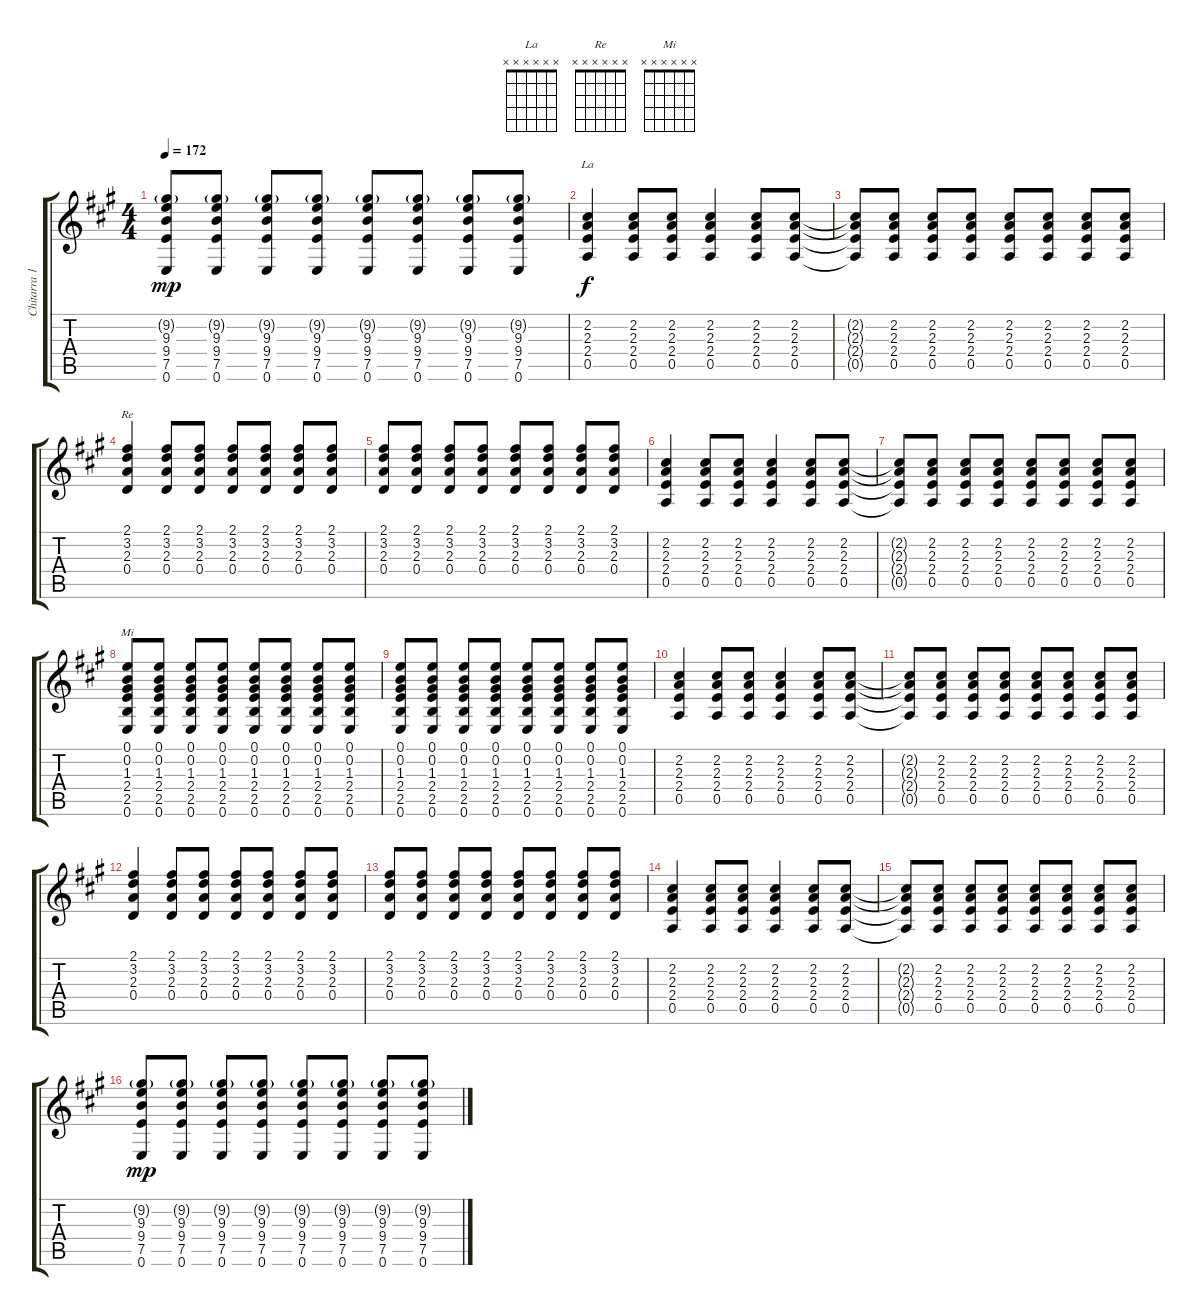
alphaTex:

\track ("Chitarra 1" "Chitarra 1") {instrument distortionguitar}
\staff {score tabs}
\tuning (E4 B3 G3 D3 A2 E2) {hide}
\chord ("La" x x x x x x)
\chord ("Re" x x x x x x)
\chord ("Mi" x x x x x x)
\ts (4 4)
\tempo 172
\clef g2
\ks a
(9.2{g} 9.3 9.4 7.5 0.6).8{dy mp} (9.2{g} 9.3 9.4 7.5 0.6).8 (9.2{g} 9.3 9.4 7.5 0.6).8 (9.2{g} 9.3 9.4 7.5 0.6).8 (9.2{g} 9.3 9.4 7.5 0.6).8 (9.2{g} 9.3 9.4 7.5 0.6).8 (9.2{g} 9.3 9.4 7.5 0.6).8 (9.2{g} 9.3 9.4 7.5 0.6).8 |
(2.2 2.3 2.4 0.5).4{ch "La" dy f} (2.2 2.3 2.4 0.5).8 (2.2 2.3 2.4 0.5).8 (2.2 2.3 2.4 0.5).4 (2.2 2.3 2.4 0.5).8 (2.2 2.3 2.4 0.5).8 |
(2.2{t} 2.3{t} 2.4{t} 0.5{t}).8 (2.2 2.3 2.4 0.5).8 (2.2 2.3 2.4 0.5).8 (2.2 2.3 2.4 0.5).8 (2.2 2.3 2.4 0.5).8 (2.2 2.3 2.4 0.5).8 (2.2 2.3 2.4 0.5).8 (2.2 2.3 2.4 0.5).8 |
(2.1 3.2 2.3 0.4).4{ch "Re"} (2.1 3.2 2.3 0.4).8 (2.1 3.2 2.3 0.4).8 (2.1 3.2 2.3 0.4).8 (2.1 3.2 2.3 0.4).8 (2.1 3.2 2.3 0.4).8 (2.1 3.2 2.3 0.4).8 |
(2.1 3.2 2.3 0.4).8 (2.1 3.2 2.3 0.4).8 (2.1 3.2 2.3 0.4).8 (2.1 3.2 2.3 0.4).8 (2.1 3.2 2.3 0.4).8 (2.1 3.2 2.3 0.4).8 (2.1 3.2 2.3 0.4).8 (2.1 3.2 2.3 0.4).8 |
(2.2 2.3 2.4 0.5).4 (2.2 2.3 2.4 0.5).8 (2.2 2.3 2.4 0.5).8 (2.2 2.3 2.4 0.5).4 (2.2 2.3 2.4 0.5).8 (2.2 2.3 2.4 0.5).8 |
(2.2{t} 2.3{t} 2.4{t} 0.5{t}).8 (2.2 2.3 2.4 0.5).8 (2.2 2.3 2.4 0.5).8 (2.2 2.3 2.4 0.5).8 (2.2 2.3 2.4 0.5).8 (2.2 2.3 2.4 0.5).8 (2.2 2.3 2.4 0.5).8 (2.2 2.3 2.4 0.5).8 |
(0.1 0.2 1.3 2.4 2.5 0.6).8{ch "Mi"} (0.1 0.2 1.3 2.4 2.5 0.6).8 (0.1 0.2 1.3 2.4 2.5 0.6).8 (0.1 0.2 1.3 2.4 2.5 0.6).8 (0.1 0.2 1.3 2.4 2.5 0.6).8 (0.1 0.2 1.3 2.4 2.5 0.6).8 (0.1 0.2 1.3 2.4 2.5 0.6).8 (0.1 0.2 1.3 2.4 2.5 0.6).8 |
(0.1 0.2 1.3 2.4 2.5 0.6).8 (0.1 0.2 1.3 2.4 2.5 0.6).8 (0.1 0.2 1.3 2.4 2.5 0.6).8 (0.1 0.2 1.3 2.4 2.5 0.6).8 (0.1 0.2 1.3 2.4 2.5 0.6).8 (0.1 0.2 1.3 2.4 2.5 0.6).8 (0.1 0.2 1.3 2.4 2.5 0.6).8 (0.1 0.2 1.3 2.4 2.5 0.6).8 |
(2.2 2.3 2.4 0.5).4 (2.2 2.3 2.4 0.5).8 (2.2 2.3 2.4 0.5).8 (2.2 2.3 2.4 0.5).4 (2.2 2.3 2.4 0.5).8 (2.2 2.3 2.4 0.5).8 |
(2.2{t} 2.3{t} 2.4{t} 0.5{t}).8 (2.2 2.3 2.4 0.5).8 (2.2 2.3 2.4 0.5).8 (2.2 2.3 2.4 0.5).8 (2.2 2.3 2.4 0.5).8 (2.2 2.3 2.4 0.5).8 (2.2 2.3 2.4 0.5).8 (2.2 2.3 2.4 0.5).8 |
(2.1 3.2 2.3 0.4).4 (2.1 3.2 2.3 0.4).8 (2.1 3.2 2.3 0.4).8 (2.1 3.2 2.3 0.4).8 (2.1 3.2 2.3 0.4).8 (2.1 3.2 2.3 0.4).8 (2.1 3.2 2.3 0.4).8 |
(2.1 3.2 2.3 0.4).8 (2.1 3.2 2.3 0.4).8 (2.1 3.2 2.3 0.4).8 (2.1 3.2 2.3 0.4).8 (2.1 3.2 2.3 0.4).8 (2.1 3.2 2.3 0.4).8 (2.1 3.2 2.3 0.4).8 (2.1 3.2 2.3 0.4).8 |
(2.2 2.3 2.4 0.5).4 (2.2 2.3 2.4 0.5).8 (2.2 2.3 2.4 0.5).8 (2.2 2.3 2.4 0.5).4 (2.2 2.3 2.4 0.5).8 (2.2 2.3 2.4 0.5).8 |
(2.2{t} 2.3{t} 2.4{t} 0.5{t}).8 (2.2 2.3 2.4 0.5).8 (2.2 2.3 2.4 0.5).8 (2.2 2.3 2.4 0.5).8 (2.2 2.3 2.4 0.5).8 (2.2 2.3 2.4 0.5).8 (2.2 2.3 2.4 0.5).8 (2.2 2.3 2.4 0.5).8 |
(9.2{g} 9.3 9.4 7.5 0.6).8{dy mp} (9.2{g} 9.3 9.4 7.5 0.6).8 (9.2{g} 9.3 9.4 7.5 0.6).8 (9.2{g} 9.3 9.4 7.5 0.6).8 (9.2{g} 9.3 9.4 7.5 0.6).8 (9.2{g} 9.3 9.4 7.5 0.6).8 (9.2{g} 9.3 9.4 7.5 0.6).8 (9.2{g} 9.3 9.4 7.5 0.6).8
